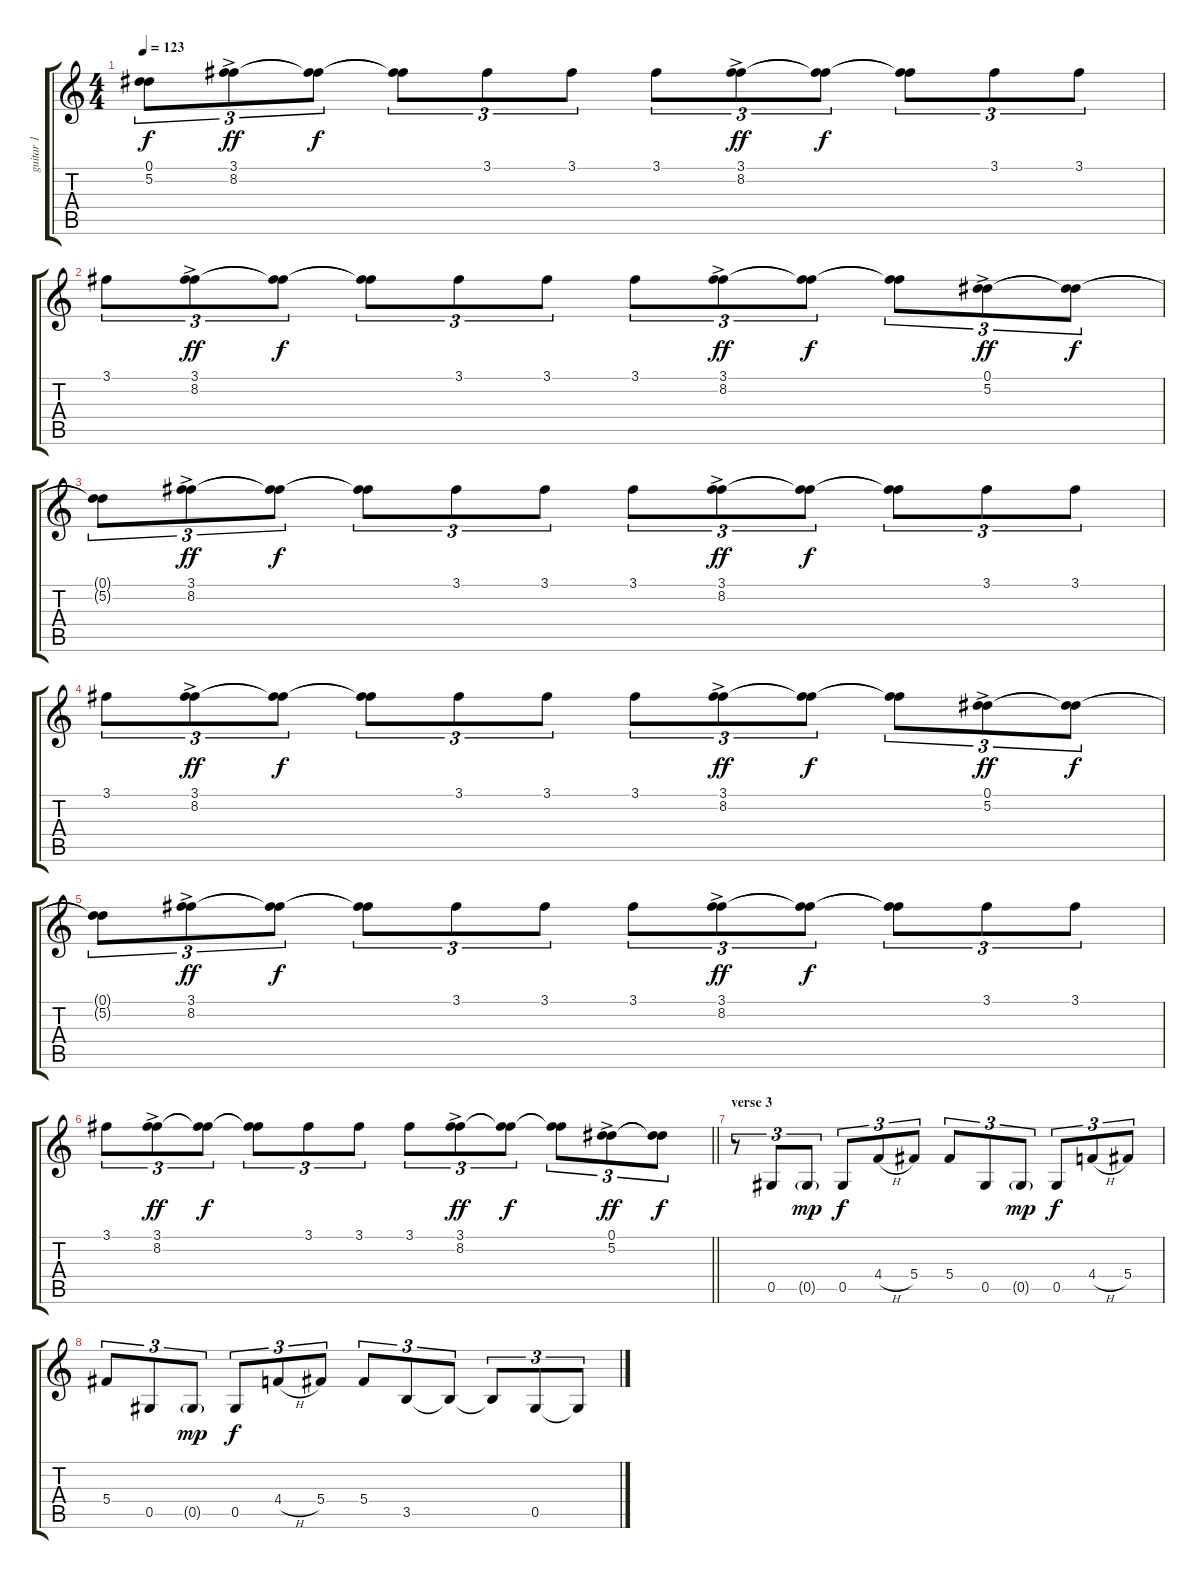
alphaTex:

\track ("guitar 1" "guitar 1") {instrument overdrivenguitar}
\staff {score tabs}
\tuning (Eb4 Bb3 Gb3 Db3 Ab2 Eb2) {hide}
\ts (4 4)
\tempo 123
\clef g2
\ks c
(0.1{t} 5.2{t}).8{tu (3 2) dy f} (3.1{ac} 8.2).8{tu (3 2) dy ff} (3.1{t} 8.2{t}).8{tu (3 2) dy f} (3.1{t} 8.2{t}).8{tu (3 2)} 3.1.8{tu (3 2)} 3.1.8{tu (3 2)} 3.1.8{tu (3 2)} (3.1{ac} 8.2).8{tu (3 2) dy ff} (3.1{t} 8.2{t}).8{tu (3 2) dy f} (3.1{t} 8.2{t}).8{tu (3 2)} 3.1.8{tu (3 2)} 3.1.8{tu (3 2)} |
3.1.8{tu (3 2)} (3.1{ac} 8.2).8{tu (3 2) dy ff} (3.1{t} 8.2{t}).8{tu (3 2) dy f} (3.1{t} 8.2{t}).8{tu (3 2)} 3.1.8{tu (3 2)} 3.1.8{tu (3 2)} 3.1.8{tu (3 2)} (3.1{ac} 8.2).8{tu (3 2) dy ff} (3.1{t} 8.2{t}).8{tu (3 2) dy f} (3.1{t} 8.2{t}).8{tu (3 2)} (0.1{ac} 5.2).8{tu (3 2) dy ff} (0.1{t} 5.2{t}).8{tu (3 2) dy f} |
(0.1{t} 5.2{t}).8{tu (3 2)} (3.1{ac} 8.2).8{tu (3 2) dy ff} (3.1{t} 8.2{t}).8{tu (3 2) dy f} (3.1{t} 8.2{t}).8{tu (3 2)} 3.1.8{tu (3 2)} 3.1.8{tu (3 2)} 3.1.8{tu (3 2)} (3.1{ac} 8.2).8{tu (3 2) dy ff} (3.1{t} 8.2{t}).8{tu (3 2) dy f} (3.1{t} 8.2{t}).8{tu (3 2)} 3.1.8{tu (3 2)} 3.1.8{tu (3 2)} |
3.1.8{tu (3 2)} (3.1{ac} 8.2).8{tu (3 2) dy ff} (3.1{t} 8.2{t}).8{tu (3 2) dy f} (3.1{t} 8.2{t}).8{tu (3 2)} 3.1.8{tu (3 2)} 3.1.8{tu (3 2)} 3.1.8{tu (3 2)} (3.1{ac} 8.2).8{tu (3 2) dy ff} (3.1{t} 8.2{t}).8{tu (3 2) dy f} (3.1{t} 8.2{t}).8{tu (3 2)} (0.1{ac} 5.2).8{tu (3 2) dy ff} (0.1{t} 5.2{t}).8{tu (3 2) dy f} |
(0.1{t} 5.2{t}).8{tu (3 2)} (3.1{ac} 8.2).8{tu (3 2) dy ff} (3.1{t} 8.2{t}).8{tu (3 2) dy f} (3.1{t} 8.2{t}).8{tu (3 2)} 3.1.8{tu (3 2)} 3.1.8{tu (3 2)} 3.1.8{tu (3 2)} (3.1{ac} 8.2).8{tu (3 2) dy ff} (3.1{t} 8.2{t}).8{tu (3 2) dy f} (3.1{t} 8.2{t}).8{tu (3 2)} 3.1.8{tu (3 2)} 3.1.8{tu (3 2)} |
\barLineRight lightlight
3.1.8{tu (3 2)} (3.1{ac} 8.2).8{tu (3 2) dy ff} (3.1{t} 8.2{t}).8{tu (3 2) dy f} (3.1{t} 8.2{t}).8{tu (3 2)} 3.1.8{tu (3 2)} 3.1.8{tu (3 2)} 3.1.8{tu (3 2)} (3.1{ac} 8.2).8{tu (3 2) dy ff} (3.1{t} 8.2{t}).8{tu (3 2) dy f} (3.1{t} 8.2{t}).8{tu (3 2)} (0.1{ac} 5.2).8{tu (3 2) dy ff} (0.1{t} 5.2{t}).8{tu (3 2) dy f} |
\section ("" "verse 3")
r.8{tu (3 2) volume 0} 0.5.8{tu (3 2) volume 10} 0.5{g}.8{tu (3 2) dy mp} 0.5.8{tu (3 2) dy f} 4.4{h}.8{tu (3 2)} 5.4.8{tu (3 2)} 5.4.8{tu (3 2)} 0.5.8{tu (3 2)} 0.5{g}.8{tu (3 2) dy mp} 0.5.8{tu (3 2) dy f} 4.4{h}.8{tu (3 2)} 5.4.8{tu (3 2)} |
5.4.8{tu (3 2)} 0.5.8{tu (3 2)} 0.5{g}.8{tu (3 2) dy mp} 0.5.8{tu (3 2) dy f} 4.4{h}.8{tu (3 2)} 5.4.8{tu (3 2)} 5.4.8{tu (3 2)} 3.5.8{tu (3 2)} 3.5{t}.8{tu (3 2)} 3.5{t}.8{tu (3 2)} 0.5.8{tu (3 2)} 0.5{t}.8{tu (3 2)}
